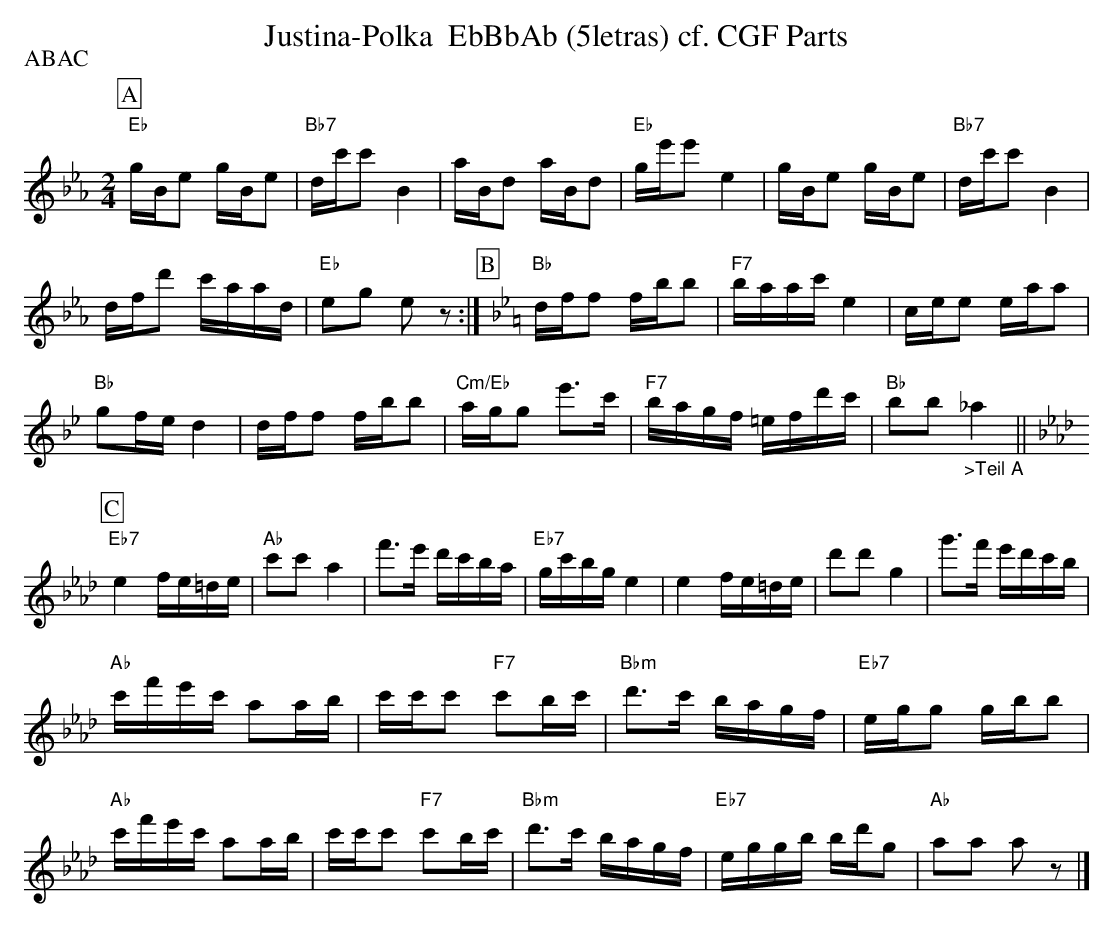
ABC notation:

X:1
T:Justina-Polka  EbBbAb (5letras) cf. CGF Parts
P:ABAC
M:2/4
L:1/16
K:Ebmaj%%MIDI gchordon
[P:A] "Eb"gBe2 gBe2 | "Bb7"dc'c'2B4 | aBd2 aBd2 | "Eb"ge'e'2e4 | gBe2 gBe2 | "Bb7"dc'c'2B4 |
dfd'2 c'aad | "Eb"e2g2 e2z2 :| [P:B] [K:Bbmaj] "Bb"dff2 fbb2 | "F7"baac' e4 | cee2 eaa2 |
"Bb"g2fed4 | dff2 fbb2 | "Cm/Eb"agg2 e'3c' | "F7"bagf =efd'c' | "Bb"b2b2 "_>Teil A"_a4 || [P:C] [K:Abmaj]
"Eb7"e4 fe=de | "Ab"c'2c'2a4 | f'3e' d'c'ba | "Eb7"gc'bge4 | e4 fe=de | d'2d'2g4 | g'3f' e'd'c'b |
"Ab"c'f'e'c' a2ab | c'c'c'2 "F7"c'2bc' | "Bbm"d'3c' bagf | "Eb7"egg2 gbb2 |
"Ab"c'f'e'c' a2ab | c'c'c'2 "F7"c'2bc' | "Bbm"d'3c' bagf | "Eb7"eggb bd'g2 | "Ab"a2a2 a2z2 |]
